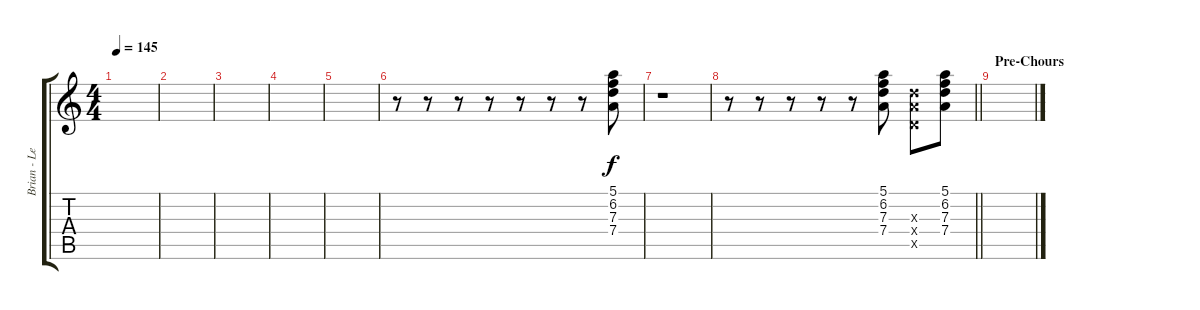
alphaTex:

\track ("Brian - Lead Guitar II" "Brian - Le") {instrument electricguitarjazz}
\staff {score tabs}
\tuning (E4 B3 G3 D3 A2 E2) {hide}
\ts (4 4)
\tempo 145
\clef g2
\ks c
|
|
|
|
|
r.8 r.8 r.8 r.8 r.8 r.8 r.8 (5.1 6.2 7.3 7.4).8 |
r.1 |
\barLineRight lightlight
r.8 r.8 r.8 r.8 r.8 (5.1 6.2 7.3 7.4).8 (7.3{x} 7.4{x} 5.5{x}).8 (5.1 6.2 7.3 7.4).8 |
\section ("" "Pre-Chours")
